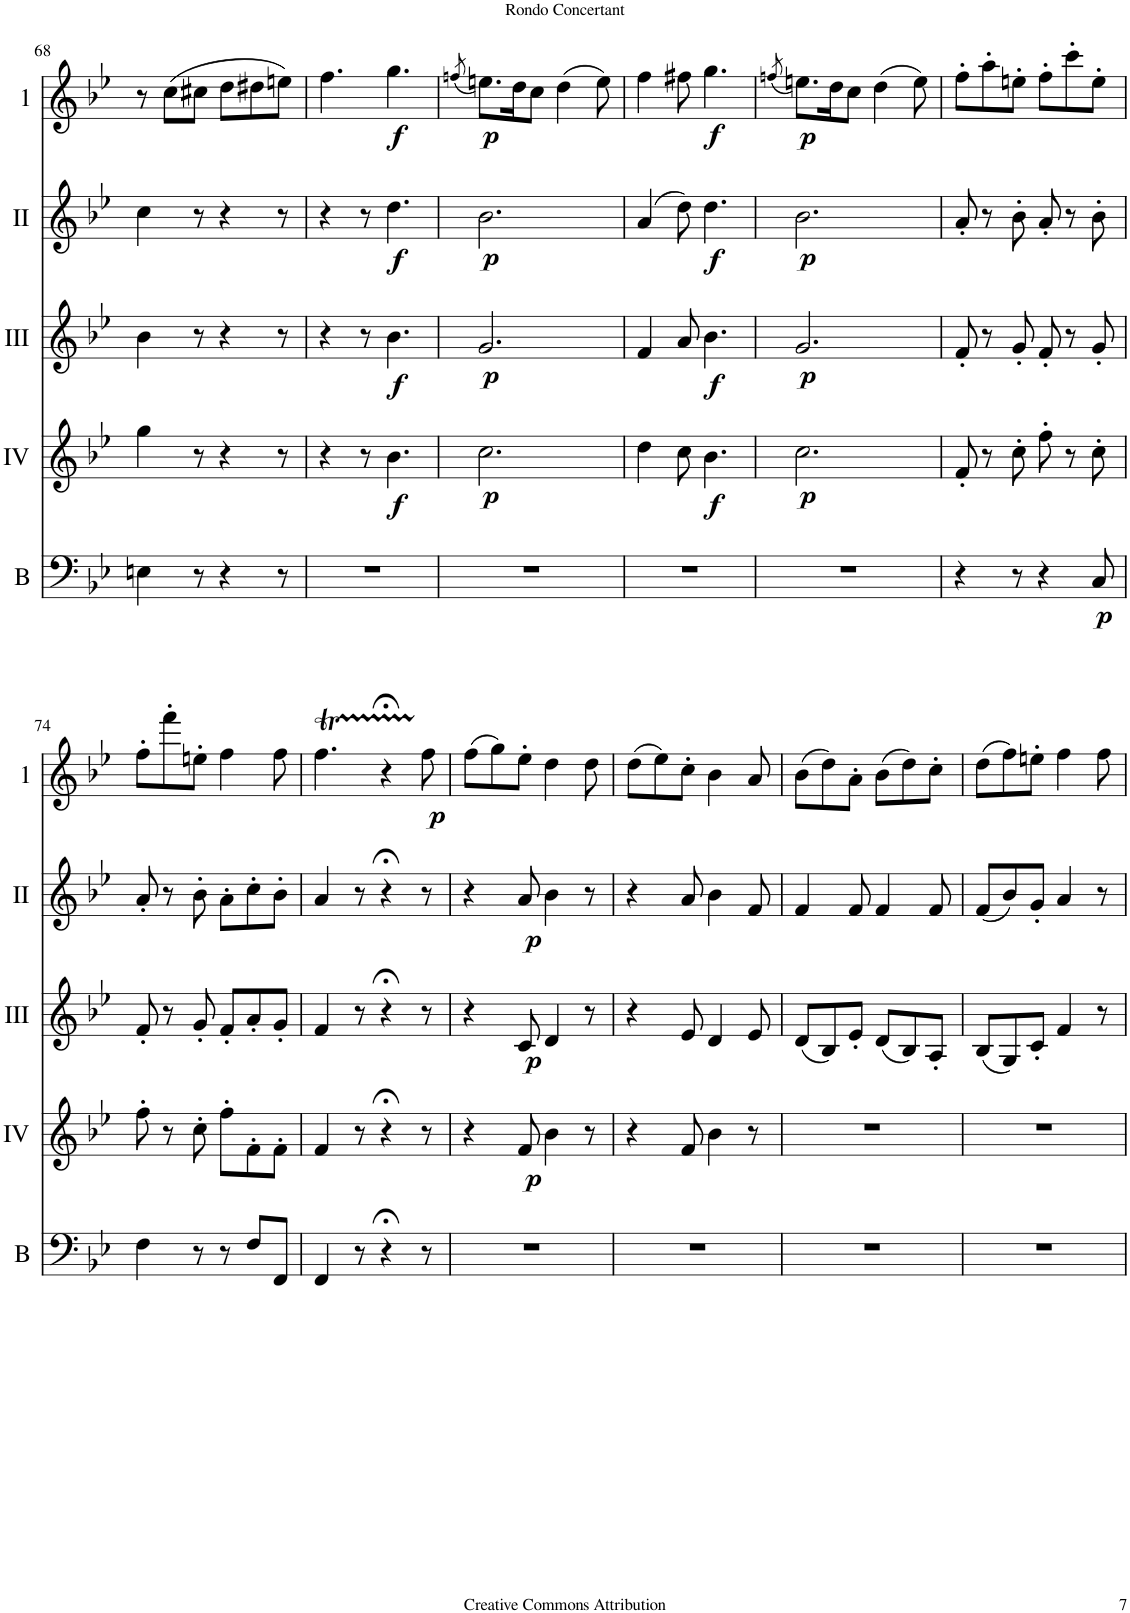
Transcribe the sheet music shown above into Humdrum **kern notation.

**kern	**dynam	**kern	**dynam	**kern	**dynam	**kern	**dynam	**kern	**dynam
*part5	*part5	*part4	*part4	*part3	*part3	*part2	*part2	*part1	*part1
*staff5	*staff5	*staff4	*staff4	*staff3	*staff3	*staff2	*staff2	*staff1	*staff1
*I"Basson	*	*I"Acc. 4	*	*I"Acc. 3	*	*I"Acc. 2	*	*I"Acc. 1	*
*I'B	*	*	*	*	*	*	*	*	*
!!LO:PB:g=z
*clefF4	*	*clefG2	*	*clefG2	*	*clefG2	*	*clefG2	*
*Trd7c12	*	*Trd7c12	*	*	*	*	*	*	*
*k[b-e-]	*	*k[b-e-]	*	*k[b-e-]	*	*k[b-e-]	*	*k[b-e-]	*
*M6/8	*	*M6/8	*	*M6/8	*	*M6/8	*	*M6/8	*
=68	=68	=68	=68	=68	=68	=68	=68	=68	=68
4En\	.	4gg\	.	4b-\	.	4cc\	.	8r	.
.	.	.	.	.	.	.	.	(8cc\L	.
8r	.	8r	.	8r	.	8r	.	8cc#X\J	.
4r	.	4r	.	4r	.	4r	.	8dd\L	.
.	.	.	.	.	.	.	.	8dd#X\	.
8r	.	8r	.	8r	.	8r	.	8een\J)	.
=69	=69	=69	=69	=69	=69	=69	=69	=69	=69
2.r	.	4r	.	4r	.	4r	.	4.ff\	.
.	.	8r	.	8r	.	8r	.	.	.
!	!	!	!LO:DY:b	!	!LO:DY:b	!	!LO:DY:b	!	!LO:DY:b
.	.	4.b-\	f	4.b-\	f	4.dd\	f	4.gg\	f
=70	=70	=70	=70	=70	=70	=70	=70	=70	=70
.	.	.	.	.	.	.	.	(8qffn/	.
!	!	!	!LO:DY:b	!	!LO:DY:b	!	!LO:DY:b	!	!LO:DY:b
2.r	.	2.cc\	p	2.g/	p	2.b-\	p	8.een\L)	p
.	.	.	.	.	.	.	.	16dd\K	.
.	.	.	.	.	.	.	.	8cc\J	.
.	.	.	.	.	.	.	.	(4dd\	.
.	.	.	.	.	.	.	.	8ee\)	.
=71	=71	=71	=71	=71	=71	=71	=71	=71	=71
2.r	.	4dd\	.	4f/	.	(4a/	.	4ff\	.
.	.	8cc\	.	8a/	.	8dd\)	.	8ff#X\	.
!	!	!	!LO:DY:b	!	!LO:DY:b	!	!LO:DY:b	!	!LO:DY:b
.	.	4.b-\	f	4.b-\	f	4.dd\	f	4.gg\	f
=72	=72	=72	=72	=72	=72	=72	=72	=72	=72
.	.	.	.	.	.	.	.	(8qffn/	.
!	!	!	!LO:DY:b	!	!LO:DY:b	!	!LO:DY:b	!	!LO:DY:b
2.r	.	2.cc\	p	2.g/	p	2.b-\	p	8.een\L)	p
.	.	.	.	.	.	.	.	16dd\K	.
.	.	.	.	.	.	.	.	8cc\J	.
.	.	.	.	.	.	.	.	(4dd\	.
.	.	.	.	.	.	.	.	8ee\)	.
=73	=73	=73	=73	=73	=73	=73	=73	=73	=73
4r	.	8f'/	.	8f'/	.	8a'/	.	8ff'\L	.
.	.	8r	.	8r	.	8r	.	8aa'\	.
8r	.	8cc'\	.	8g'/	.	8b-'\	.	8een'\J	.
4r	.	8ff'\	.	8f'/	.	8a'/	.	8ff'\L	.
.	.	8r	.	8r	.	8r	.	8ccc'\	.
!	!LO:DY:b	!	!	!	!	!	!	!	!
8C/	p	8cc'\	.	8g'/	.	8b-'\	.	8ee'\J	.
!!LO:LB:g=z
=74	=74	=74	=74	=74	=74	=74	=74	=74	=74
4F\	.	8ff'\	.	8f'/	.	8a'/	.	8ff'\L	.
.	.	8r	.	8r	.	8r	.	8fff'\	.
8r	.	8cc'\	.	8g'/	.	8b-'\	.	8een'\J	.
8r	.	8ff'\L	.	8f'/L	.	8a'\L	.	4ff\	.
8F/L	.	8f'\	.	8a'/	.	8cc'\	.	.	.
8FF/J	.	8f'\J	.	8g'/J	.	8b-'\J	.	8ff\	.
=75	=75	=75	=75	=75	=75	=75	=75	=75	=75
4FF/	.	4f/	.	4f/	.	4a/	.	4.ffT\	.
8r	.	8r	.	8r	.	8r	.	.	.
4r;<	.	4r;<	.	4r;<	.	4r;<	.	4r;<	.
!	!	!	!	!	!	!	!	!	!LO:DY:b
8r	.	8r	.	8r	.	8r	.	8ff\	p
=76	=76	=76	=76	=76	=76	=76	=76	=76	=76
2.r	.	4r	.	4r	.	4r	.	(8ff\L	.
.	.	.	.	.	.	.	.	8gg\)	.
!	!	!	!LO:DY:b	!	!LO:DY:b	!	!LO:DY:b	!	!
.	.	8f/	p	8c/	p	8a/	p	8ee-'\J	.
.	.	4b-\	.	4d/	.	4b-\	.	4dd\	.
.	.	8r	.	8r	.	8r	.	8dd\	.
=77	=77	=77	=77	=77	=77	=77	=77	=77	=77
2.r	.	4r	.	4r	.	4r	.	(8dd\L	.
.	.	.	.	.	.	.	.	8ee-\)	.
.	.	8f/	.	8e-/	.	8a/	.	8cc'\J	.
.	.	4b-\	.	4d/	.	4b-\	.	4b-\	.
.	.	8r	.	8e-/	.	8f/	.	8a/	.
=78	=78	=78	=78	=78	=78	=78	=78	=78	=78
2.r	.	2.r	.	(8d/L	.	4f/	.	(8b-\L	.
.	.	.	.	8B-/)	.	.	.	8dd\)	.
.	.	.	.	8e-'/J	.	8f/	.	8a'\J	.
.	.	.	.	(8d/L	.	4f/	.	(8b-\L	.
.	.	.	.	8B-/)	.	.	.	8dd\)	.
.	.	.	.	8A'/J	.	8f/	.	8cc'\J	.
=79	=79	=79	=79	=79	=79	=79	=79	=79	=79
2.r	.	2.r	.	(8B-/L	.	(8f/L	.	(8dd\L	.
.	.	.	.	8G/)	.	8b-/)	.	8ff\)	.
.	.	.	.	8c'/J	.	8g'/J	.	8een'\J	.
.	.	.	.	4f/	.	4a/	.	4ff\	.
.	.	.	.	8r	.	8r	.	8ff\	.
=	=	=	=	=	=	=	=	=	=
*-	*-	*-	*-	*-	*-	*-	*-	*-	*-
